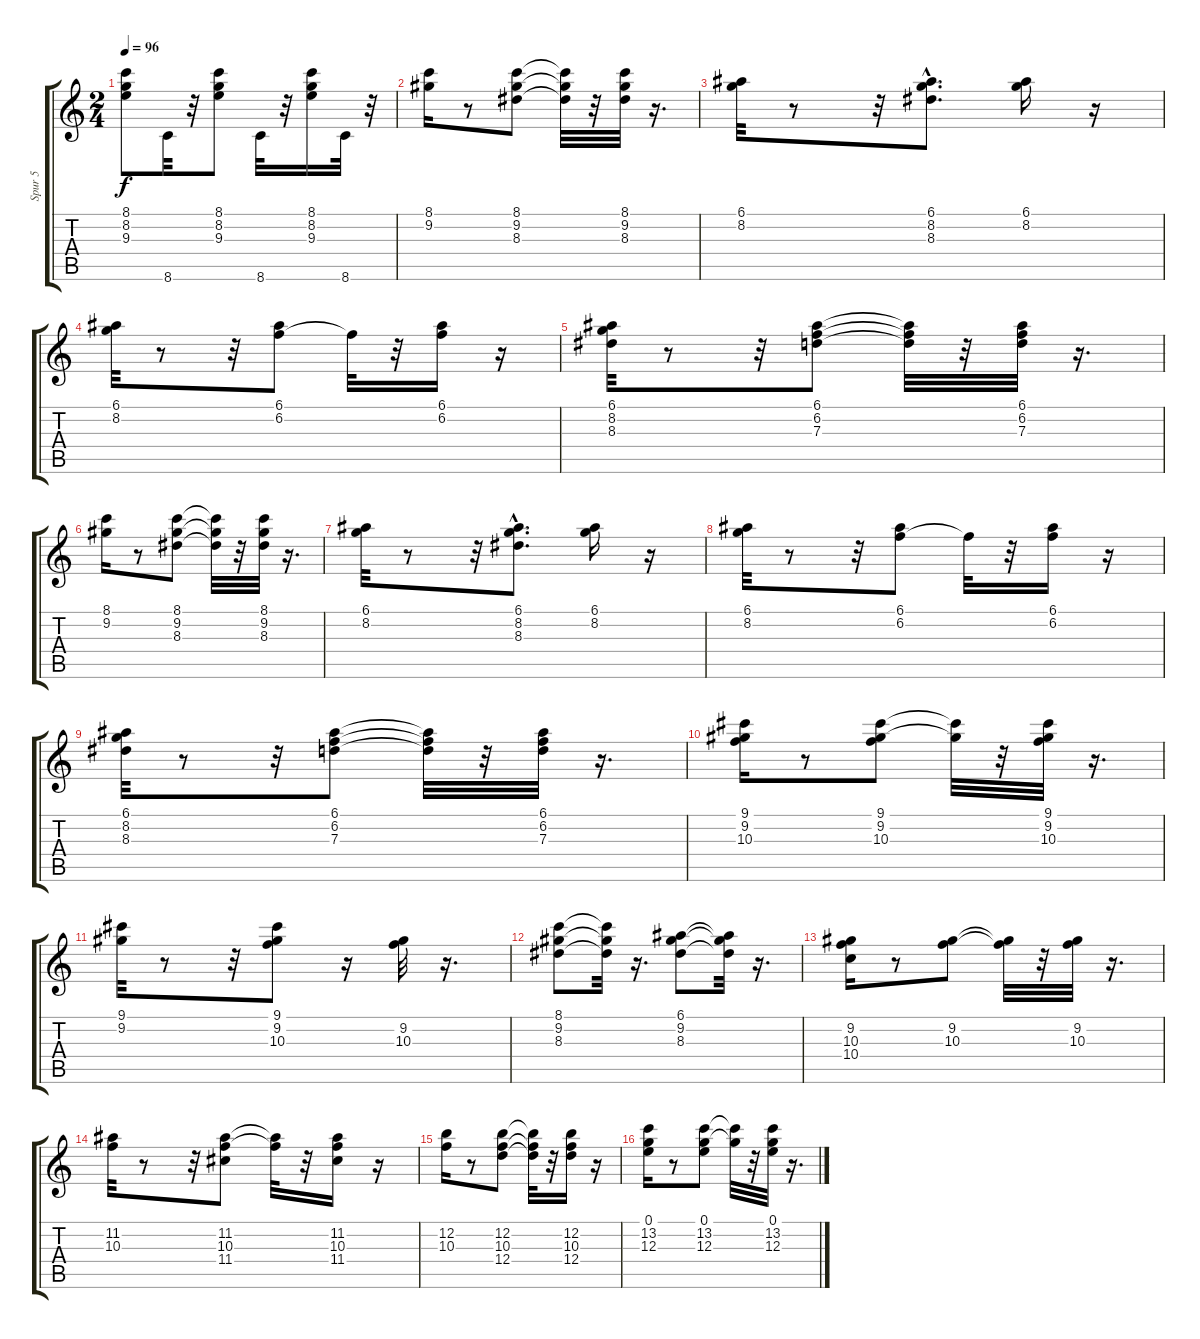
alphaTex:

\track ("Spur 5" "Spur 5") {instrument electricguitarclean}
\staff {score tabs}
\tuning (E4 B3 G3 D3 A2 E2) {hide}
\ts (2 4)
\tempo 96
\clef g2
\ks c
(8.1 8.2 9.3).8{dy f} 8.6.32 r.32 (8.1 8.2 9.3).8 8.6.32 r.32 (8.1 8.2 9.3).16 8.6.32 r.32 |
(8.1 9.2).16 r.8 (8.1 9.2 8.3).8 (8.1{t} 9.2{t} 8.3{t}).32 r.32 (8.1 9.2 8.3).32 r.16{d} |
(6.1 8.2).32 r.8 r.32 (6.1 8.2 8.3{hac}).8{d} (6.1 8.2).16 r.16 |
(6.1 8.2).32 r.8 r.32 (6.1 6.2).8 6.2{t}.32 r.32 (6.1 6.2).16 r.16 |
(6.1 8.2 8.3).32 r.8 r.32 (6.1 6.2 7.3).8 (6.1{t} 6.2{t} 7.3{t}).32 r.32 (6.1 6.2 7.3).32 r.16{d} |
(8.1 9.2).16 r.8 (8.1 9.2 8.3).8 (8.1{t} 9.2{t} 8.3{t}).32 r.32 (8.1 9.2 8.3).32 r.16{d} |
(6.1 8.2).32 r.8 r.32 (6.1 8.2 8.3{hac}).8{d} (6.1 8.2).16 r.16 |
(6.1 8.2).32 r.8 r.32 (6.1 6.2).8 6.2{t}.32 r.32 (6.1 6.2).16 r.16 |
(6.1 8.2 8.3).32 r.8 r.32 (6.1 6.2 7.3).8 (6.1{t} 6.2{t} 7.3{t}).32 r.32 (6.1 6.2 7.3).32 r.16{d} |
(9.1 9.2 10.3).16 r.8 (9.1 9.2 10.3).8 (9.1{t} 9.2{t}).32 r.32 (9.1 9.2 10.3).32 r.16{d} |
(9.1 9.2).32 r.8 r.32 (9.1 9.2 10.3).8 r.16 (9.2 10.3).32 r.16{d} |
(8.1 9.2 8.3).8 (8.1{t} 9.2{t} 8.3{t}).32 r.16{d} (6.1 9.2 8.3).8 (6.1{t} 9.2{t} 8.3{t}).32 r.16{d} |
(9.2 10.3 10.4).16 r.8 (9.2 10.3).8 (9.2{t} 10.3{t}).32 r.32 (9.2 10.3).32 r.16{d} |
(11.2 10.3).32 r.8 r.32 (11.2 10.3 11.4).8 (11.2{t} 10.3{t}).32 r.32 (11.2 10.3 11.4).16 r.16 |
(12.2 10.3).16 r.8 (12.2 10.3 12.4).8 (12.2{t} 10.3{t} 12.4{t}).32 r.32 (12.2 10.3 12.4).16 r.16 |
(0.1 13.2 12.3).16 r.8 (0.1 13.2 12.3).8 (13.2{t} 12.3{t}).32 r.32 (0.1 13.2 12.3).32 r.16{d}
